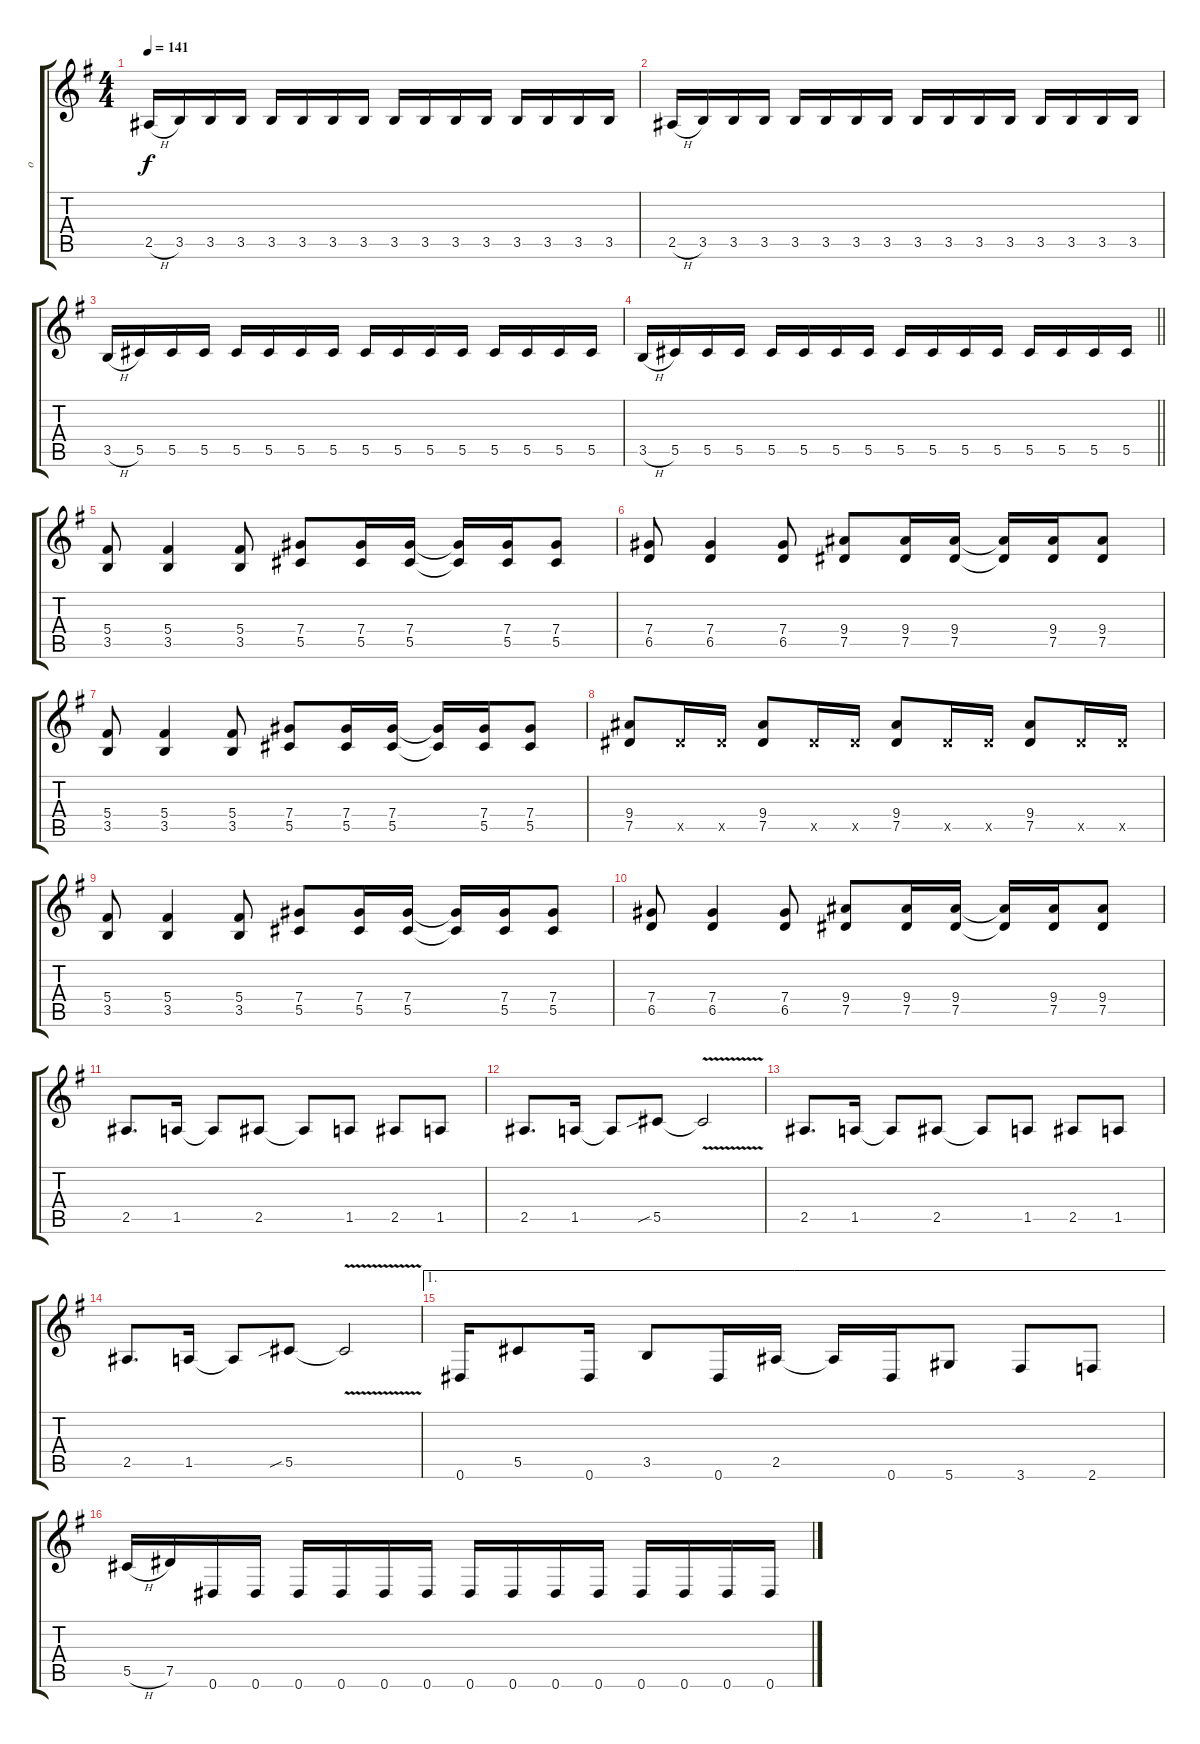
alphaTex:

\track ("o" "o") {instrument overdrivenguitar}
\staff {score tabs}
\tuning (Eb4 Bb3 Gb3 Db3 Ab2 Eb2) {hide}
\ts (4 4)
\tempo 141
\clef g2
\ks g
2.5{h}.16{dy f} 3.5.16 3.5.16 3.5.16 3.5.16 3.5.16 3.5.16 3.5.16 3.5.16 3.5.16 3.5.16 3.5.16 3.5.16 3.5.16 3.5.16 3.5.16 |
2.5{h}.16 3.5.16 3.5.16 3.5.16 3.5.16 3.5.16 3.5.16 3.5.16 3.5.16 3.5.16 3.5.16 3.5.16 3.5.16 3.5.16 3.5.16 3.5.16 |
3.5{h}.16 5.5.16 5.5.16 5.5.16 5.5.16 5.5.16 5.5.16 5.5.16 5.5.16 5.5.16 5.5.16 5.5.16 5.5.16 5.5.16 5.5.16 5.5.16 |
\barLineRight lightlight
3.5{h}.16 5.5.16 5.5.16 5.5.16 5.5.16 5.5.16 5.5.16 5.5.16 5.5.16 5.5.16 5.5.16 5.5.16 5.5.16 5.5.16 5.5.16 5.5.16 |
\section ("" " ")
(5.4 3.5).8 (5.4 3.5).4 (5.4 3.5).8 (7.4 5.5).8 (7.4 5.5).16 (7.4 5.5).16 (7.4{t} 5.5{t}).16 (7.4 5.5).16 (7.4 5.5).8 |
(7.4 6.5).8 (7.4 6.5).4 (7.4 6.5).8 (9.4 7.5).8 (9.4 7.5).16 (9.4 7.5).16 (9.4{t} 7.5{t}).16 (9.4 7.5).16 (9.4 7.5).8 |
(5.4 3.5).8 (5.4 3.5).4 (5.4 3.5).8 (7.4 5.5).8 (7.4 5.5).16 (7.4 5.5).16 (7.4{t} 5.5{t}).16 (7.4 5.5).16 (7.4 5.5).8 |
(9.4 7.5).8 7.5{x}.16 7.5{x}.16 (9.4 7.5).8 7.5{x}.16 7.5{x}.16 (9.4 7.5).8 7.5{x}.16 7.5{x}.16 (9.4 7.5).8 7.5{x}.16 7.5{x}.16 |
(5.4 3.5).8 (5.4 3.5).4 (5.4 3.5).8 (7.4 5.5).8 (7.4 5.5).16 (7.4 5.5).16 (7.4{t} 5.5{t}).16 (7.4 5.5).16 (7.4 5.5).8 |
(7.4 6.5).8 (7.4 6.5).4 (7.4 6.5).8 (9.4 7.5).8 (9.4 7.5).16 (9.4 7.5).16 (9.4{t} 7.5{t}).16 (9.4 7.5).16 (9.4 7.5).8 |
2.5.8{d} 1.5.16 1.5{t}.8 2.5.8 2.5{t}.8 1.5.8 2.5.8 1.5.8 |
2.5.8{d} 1.5.16 1.5{t}.8 5.5{sib}.8 5.5{v t}.2 |
2.5.8{d} 1.5.16 1.5{t}.8 2.5.8 2.5{t}.8 1.5.8 2.5.8 1.5.8 |
2.5.8{d} 1.5.16 1.5{t}.8 5.5{sib}.8 5.5{v t}.2 |
\ae 1
0.6.16 5.5.8 0.6.16 3.5.8 0.6.16 2.5.16 2.5{t}.16 0.6.16 5.6.8 3.6.8 2.6.8 |
5.5{h}.16 7.5.16 0.6.16 0.6.16 0.6.16 0.6.16 0.6.16 0.6.16 0.6.16 0.6.16 0.6.16 0.6.16 0.6.16 0.6.16 0.6.16 0.6.16
